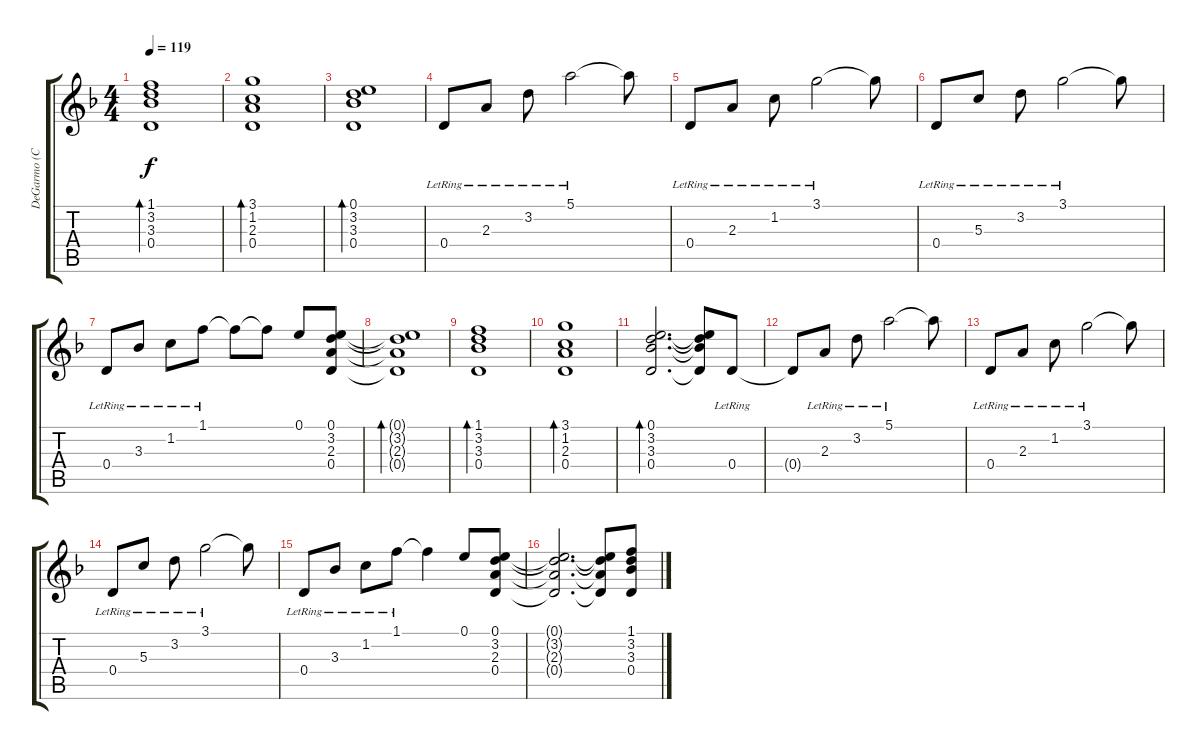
\track ("DeGarmo (Clean)" "DeGarmo (C") {instrument electricguitarclean}
\staff {score tabs}
\tuning (E4 B3 G3 D3 A2 E2) {hide}
\ts (4 4)
\tempo 119
\clef g2
\ks dminor
(1.1 3.2 3.3 0.4).1{bd 240 dy f} |
(3.1 1.2 2.3 0.4).1{bd 240} |
(0.1 3.2 3.3 0.4).1{bd 240} |
0.4{lr}.8 2.3{lr}.8 3.2{lr}.8 5.1{lr}.2 5.1{t}.8 |
0.4{lr}.8 2.3{lr}.8 1.2{lr}.8 3.1{lr}.2 3.1{t}.8 |
0.4{lr}.8 5.3{lr}.8 3.2{lr}.8 3.1{lr}.2 3.1{t}.8 |
0.4{lr}.8 3.3{lr}.8 1.2{lr}.8 1.1{lr}.8 1.1{t}.8 1.1{t}.8 0.1.8 (0.1 3.2 2.3 0.4).8 |
(0.1{t} 3.2{t} 2.3{t} 0.4{t}).1{bd 240} |
(1.1 3.2 3.3 0.4).1{bd 240} |
(3.1 1.2 2.3 0.4).1{bd 240} |
(0.1 3.2 3.3 0.4).2{d bd 240} (0.1{t} 3.2{t} 3.3{t} 0.4{t}).8 0.4{lr}.8 |
0.4{t}.8 2.3{lr}.8 3.2{lr}.8 5.1{lr}.2 5.1{t}.8 |
0.4{lr}.8 2.3{lr}.8 1.2{lr}.8 3.1{lr}.2 3.1{t}.8 |
0.4{lr}.8 5.3{lr}.8 3.2{lr}.8 3.1{lr}.2 3.1{t}.8 |
0.4{lr}.8 3.3{lr}.8 1.2{lr}.8 1.1{lr}.8 1.1{t}.4 0.1.8 (0.1 3.2 2.3 0.4).8 |
(0.1{t} 3.2{t} 2.3{t} 0.4{t}).2{d} (0.1{t} 3.2{t} 2.3{t} 0.4{t}).8 (1.1 3.2 3.3 0.4).8
